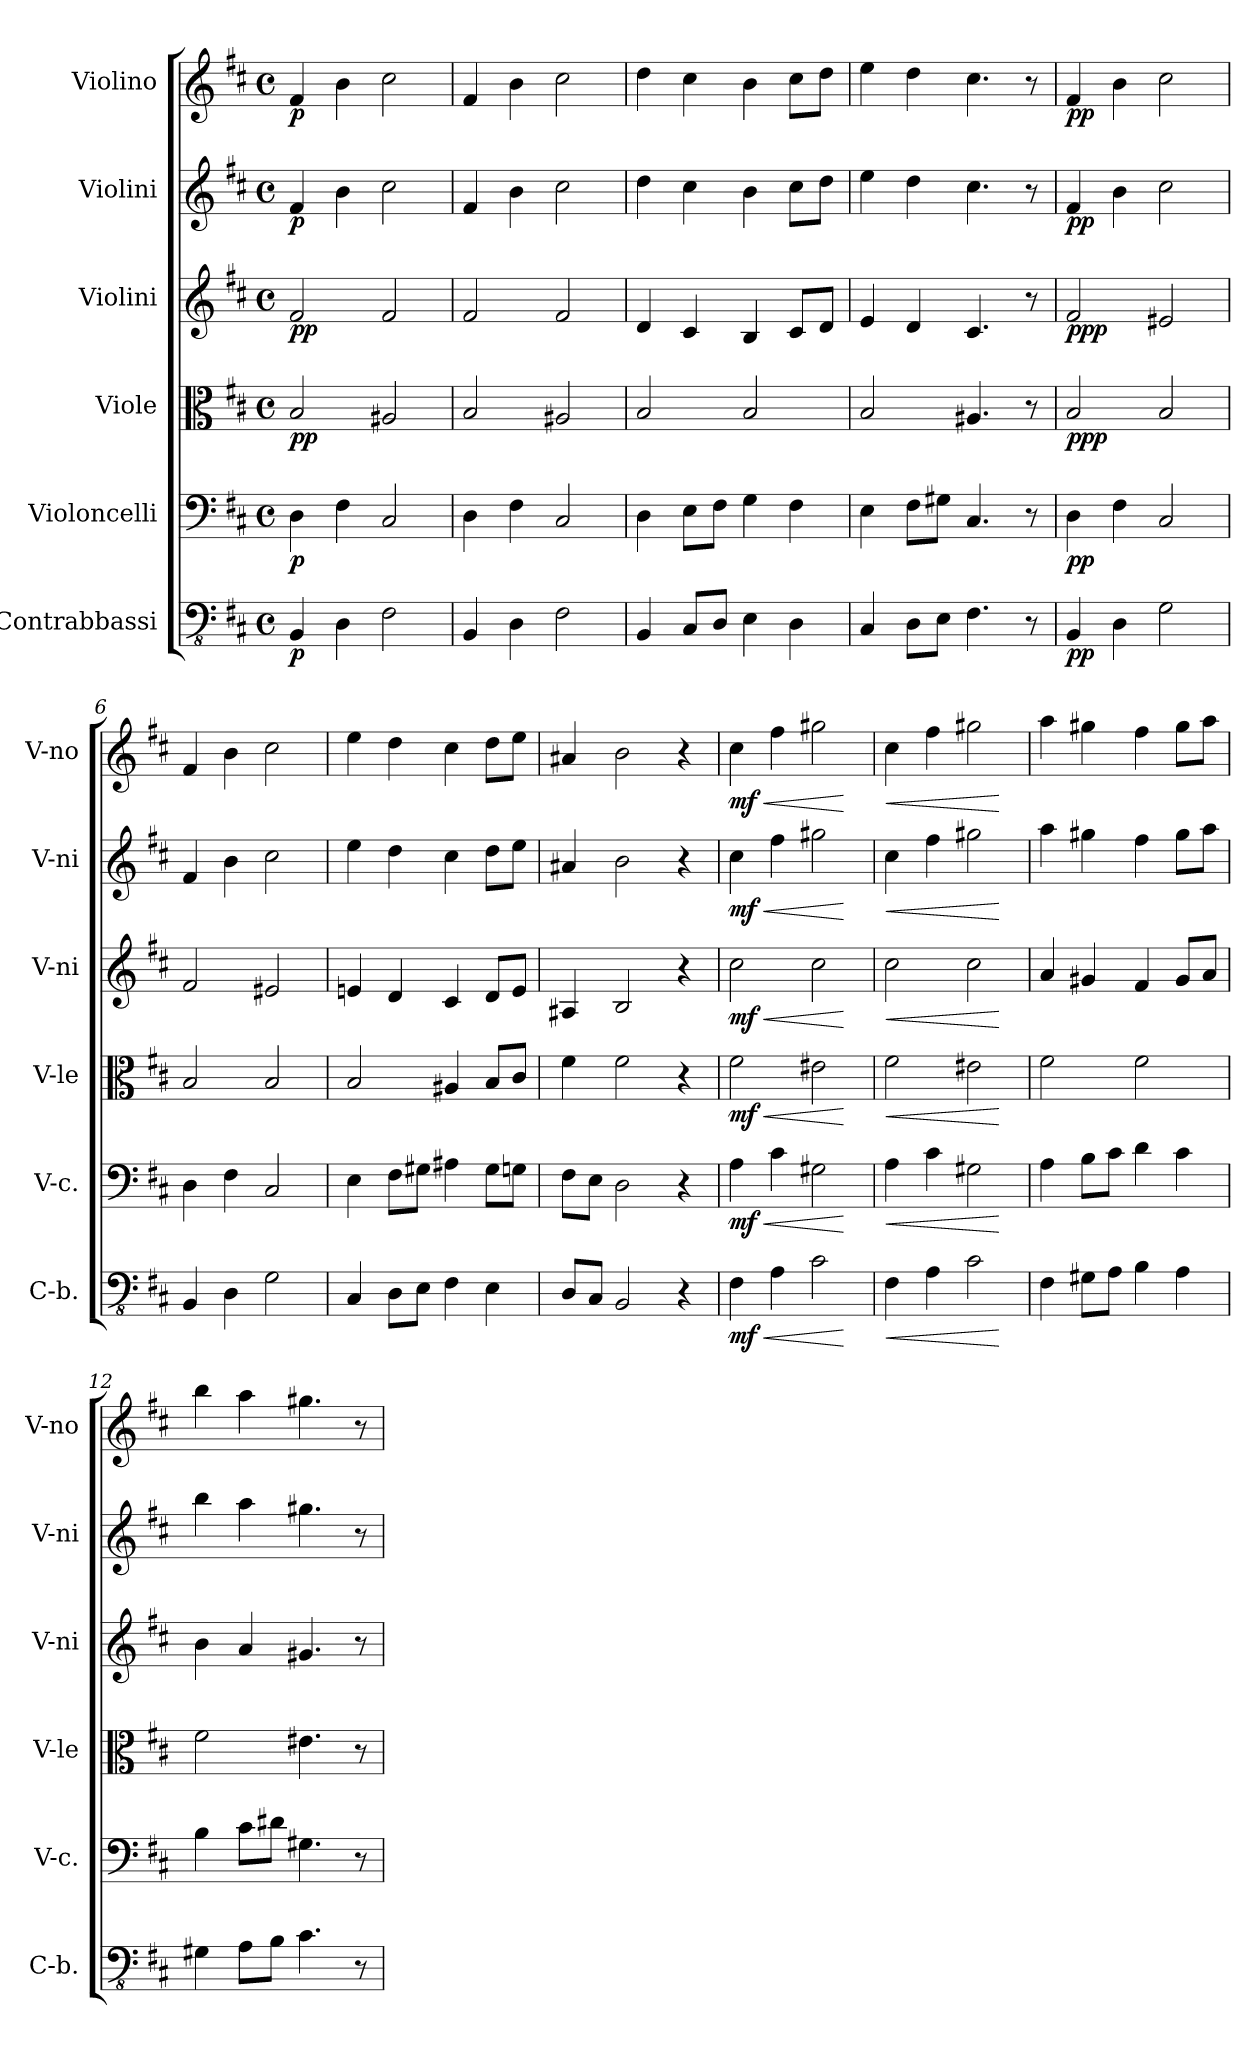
**kern	**dynam	**kern	**dynam	**kern	**dynam	**kern	**dynam	**kern	**dynam	**kern	**dynam
*part6	*part6	*part5	*part5	*part4	*part4	*part3	*part3	*part2	*part2	*part1	*part1
*staff6	*staff6	*staff5	*staff5	*staff4	*staff4	*staff3	*staff3	*staff2	*staff2	*staff1	*staff1
*I"Contrabbassi	*	*I"Violoncelli	*	*I"Viole	*	*I"Violini	*	*I"Violini	*	*I"Violino	*
*I'C-b.	*	*I'V-c.	*	*I'V-le	*	*I'V-ni	*	*I'V-ni	*	*I'V-no	*
*clefFv4	*	*clefF4	*	*clefC3	*	*clefG2	*	*clefG2	*	*clefG2	*
*k[f#c#]	*	*k[f#c#]	*	*k[f#c#]	*	*k[f#c#]	*	*k[f#c#]	*	*k[f#c#]	*
*M4/4	*	*M4/4	*	*M4/4	*	*M4/4	*	*M4/4	*	*M4/4	*
*met(c)	*	*met(c)	*	*met(c)	*	*met(c)	*	*met(c)	*	*met(c)	*
*MM50	*	*MM50	*	*MM50	*	*MM50	*	*MM50	*	*MM50	*
=1	=1	=1	=1	=1	=1	=1	=1	=1	=1	=1	=1
!	!LO:DY:b	!	!LO:DY:b	!	!LO:DY:b	!	!LO:DY:b	!	!LO:DY:b	!	!LO:DY:b
4BBB/	p	4D\	p	2B/	pp	2f#/	pp	4f#/	p	4f#/	p
4DD\	.	4F#\	.	.	.	.	.	4b\	.	4b\	.
2FF#\	.	2C#/	.	2A#X/	.	2f#/	.	2cc#\	.	2cc#\	.
=2	=2	=2	=2	=2	=2	=2	=2	=2	=2	=2	=2
4BBB/	.	4D\	.	2B/	.	2f#/	.	4f#/	.	4f#/	.
4DD\	.	4F#\	.	.	.	.	.	4b\	.	4b\	.
2FF#\	.	2C#/	.	2A#X/	.	2f#/	.	2cc#\	.	2cc#\	.
=3	=3	=3	=3	=3	=3	=3	=3	=3	=3	=3	=3
4BBB/	.	4D\	.	2B/	.	4d/	.	4dd\	.	4dd\	.
8CC#/L	.	8E\L	.	.	.	4c#/	.	4cc#\	.	4cc#\	.
8DD/J	.	8F#\J	.	.	.	.	.	.	.	.	.
4EE\	.	4G\	.	2B/	.	4B/	.	4b\	.	4b\	.
4DD\	.	4F#\	.	.	.	8c#/L	.	8cc#\L	.	8cc#\L	.
.	.	.	.	.	.	8d/J	.	8dd\J	.	8dd\J	.
=4	=4	=4	=4	=4	=4	=4	=4	=4	=4	=4	=4
4CC#/	.	4E\	.	2B/	.	4e/	.	4ee\	.	4ee\	.
8DD\L	.	8F#\L	.	.	.	4d/	.	4dd\	.	4dd\	.
8EE\J	.	8G#X\J	.	.	.	.	.	.	.	.	.
4.FF#\	.	4.C#/	.	4.A#X/	.	4.c#/	.	4.cc#\	.	4.cc#\	.
8r	.	8r	.	8r	.	8r	.	8r	.	8r	.
!!LO:LB:g=z
=5	=5	=5	=5	=5	=5	=5	=5	=5	=5	=5	=5
!	!LO:DY:b	!	!LO:DY:b	!	!LO:DY:b	!	!LO:DY:b	!	!LO:DY:b	!	!LO:DY:b
4BBB/	pp	4D\	pp	2B/	ppp	2f#/	ppp	4f#/	pp	4f#/	pp
4DD\	.	4F#\	.	.	.	.	.	4b\	.	4b\	.
2GG\	.	2C#/	.	2B/	.	2e#X/	.	2cc#\	.	2cc#\	.
=6	=6	=6	=6	=6	=6	=6	=6	=6	=6	=6	=6
4BBB/	.	4D\	.	2B/	.	2f#/	.	4f#/	.	4f#/	.
4DD\	.	4F#\	.	.	.	.	.	4b\	.	4b\	.
2GG\	.	2C#/	.	2B/	.	2e#X/	.	2cc#\	.	2cc#\	.
=7	=7	=7	=7	=7	=7	=7	=7	=7	=7	=7	=7
4CC#/	.	4E\	.	2B/	.	4en/	.	4ee\	.	4ee\	.
8DD\L	.	8F#\L	.	.	.	4d/	.	4dd\	.	4dd\	.
8EE\J	.	8G#X\J	.	.	.	.	.	.	.	.	.
4FF#\	.	4A#X\	.	4A#X/	.	4c#/	.	4cc#\	.	4cc#\	.
4EE\	.	8G#\L	.	8B/L	.	8d/L	.	8dd\L	.	8dd\L	.
.	.	8Gn\J	.	8c#/J	.	8e/J	.	8ee\J	.	8ee\J	.
=8	=8	=8	=8	=8	=8	=8	=8	=8	=8	=8	=8
8DD/L	.	8F#\L	.	4f#\	.	4A#X/	.	4a#X/	.	4a#X/	.
8CC#/J	.	8E\J	.	.	.	.	.	.	.	.	.
2BBB/	.	2D\	.	2f#\	.	2B/	.	2b\	.	2b\	.
4r	.	4r	.	4r	.	4r	.	4r	.	4r	.
!!LO:PB:g=z
=9	=9	=9	=9	=9	=9	=9	=9	=9	=9	=9	=9
!	!LO:HP:b	!	!LO:HP:b	!	!LO:HP:b	!	!LO:HP:b	!	!LO:HP:b	!	!LO:HP:b
!	!LO:DY:n=1:b	!	!LO:DY:n=1:b	!	!LO:DY:n=1:b	!	!LO:DY:n=1:b	!	!LO:DY:n=1:b	!	!LO:DY:n=1:b
4FF#\	< mf	4A\	< mf	2f#\	< mf	2cc#\	< mf	4cc#\	< mf	4cc#\	< mf
4AA\	.	4c#\	.	.	.	.	.	4ff#\	.	4ff#\	.
2C#\	.	2G#X\	.	2e#X\	.	2cc#\	.	2gg#X\	.	2gg#X\	.
.	[	.	[	.	[	.	[	.	[	.	[
=10	=10	=10	=10	=10	=10	=10	=10	=10	=10	=10	=10
!	!LO:HP:b	!	!LO:HP:b	!	!LO:HP:b	!	!LO:HP:b	!	!LO:HP:b	!	!LO:HP:b
4FF#\	<	4A\	<	2f#\	<	2cc#\	<	4cc#\	<	4cc#\	<
4AA\	.	4c#\	.	.	.	.	.	4ff#\	.	4ff#\	.
2C#\	.	2G#X\	.	2e#X\	.	2cc#\	.	2gg#X\	.	2gg#X\	.
.	[	.	[	.	[	.	[	.	[	.	[
=11	=11	=11	=11	=11	=11	=11	=11	=11	=11	=11	=11
4FF#\	.	4A\	.	2f#\	.	4a/	.	4aa\	.	4aa\	.
8GG#X\L	.	8B\L	.	.	.	4g#X/	.	4gg#X\	.	4gg#X\	.
8AA\J	.	8c#\J	.	.	.	.	.	.	.	.	.
4BB\	.	4d\	.	2f#\	.	4f#/	.	4ff#\	.	4ff#\	.
4AA\	.	4c#\	.	.	.	8g#/L	.	8gg#\L	.	8gg#\L	.
.	.	.	.	.	.	8a/J	.	8aa\J	.	8aa\J	.
=12	=12	=12	=12	=12	=12	=12	=12	=12	=12	=12	=12
4GG#X\	.	4B\	.	2f#\	.	4b\	.	4bb\	.	4bb\	.
8AA\L	.	8c#\L	.	.	.	4a/	.	4aa\	.	4aa\	.
8BB\J	.	8d#X\J	.	.	.	.	.	.	.	.	.
4.C#\	.	4.G#X\	.	4.e#X\	.	4.g#X/	.	4.gg#X\	.	4.gg#X\	.
8r	.	8r	.	8r	.	8r	.	8r	.	8r	.
=	=	=	=	=	=	=	=	=	=	=	=
*-	*-	*-	*-	*-	*-	*-	*-	*-	*-	*-	*-
